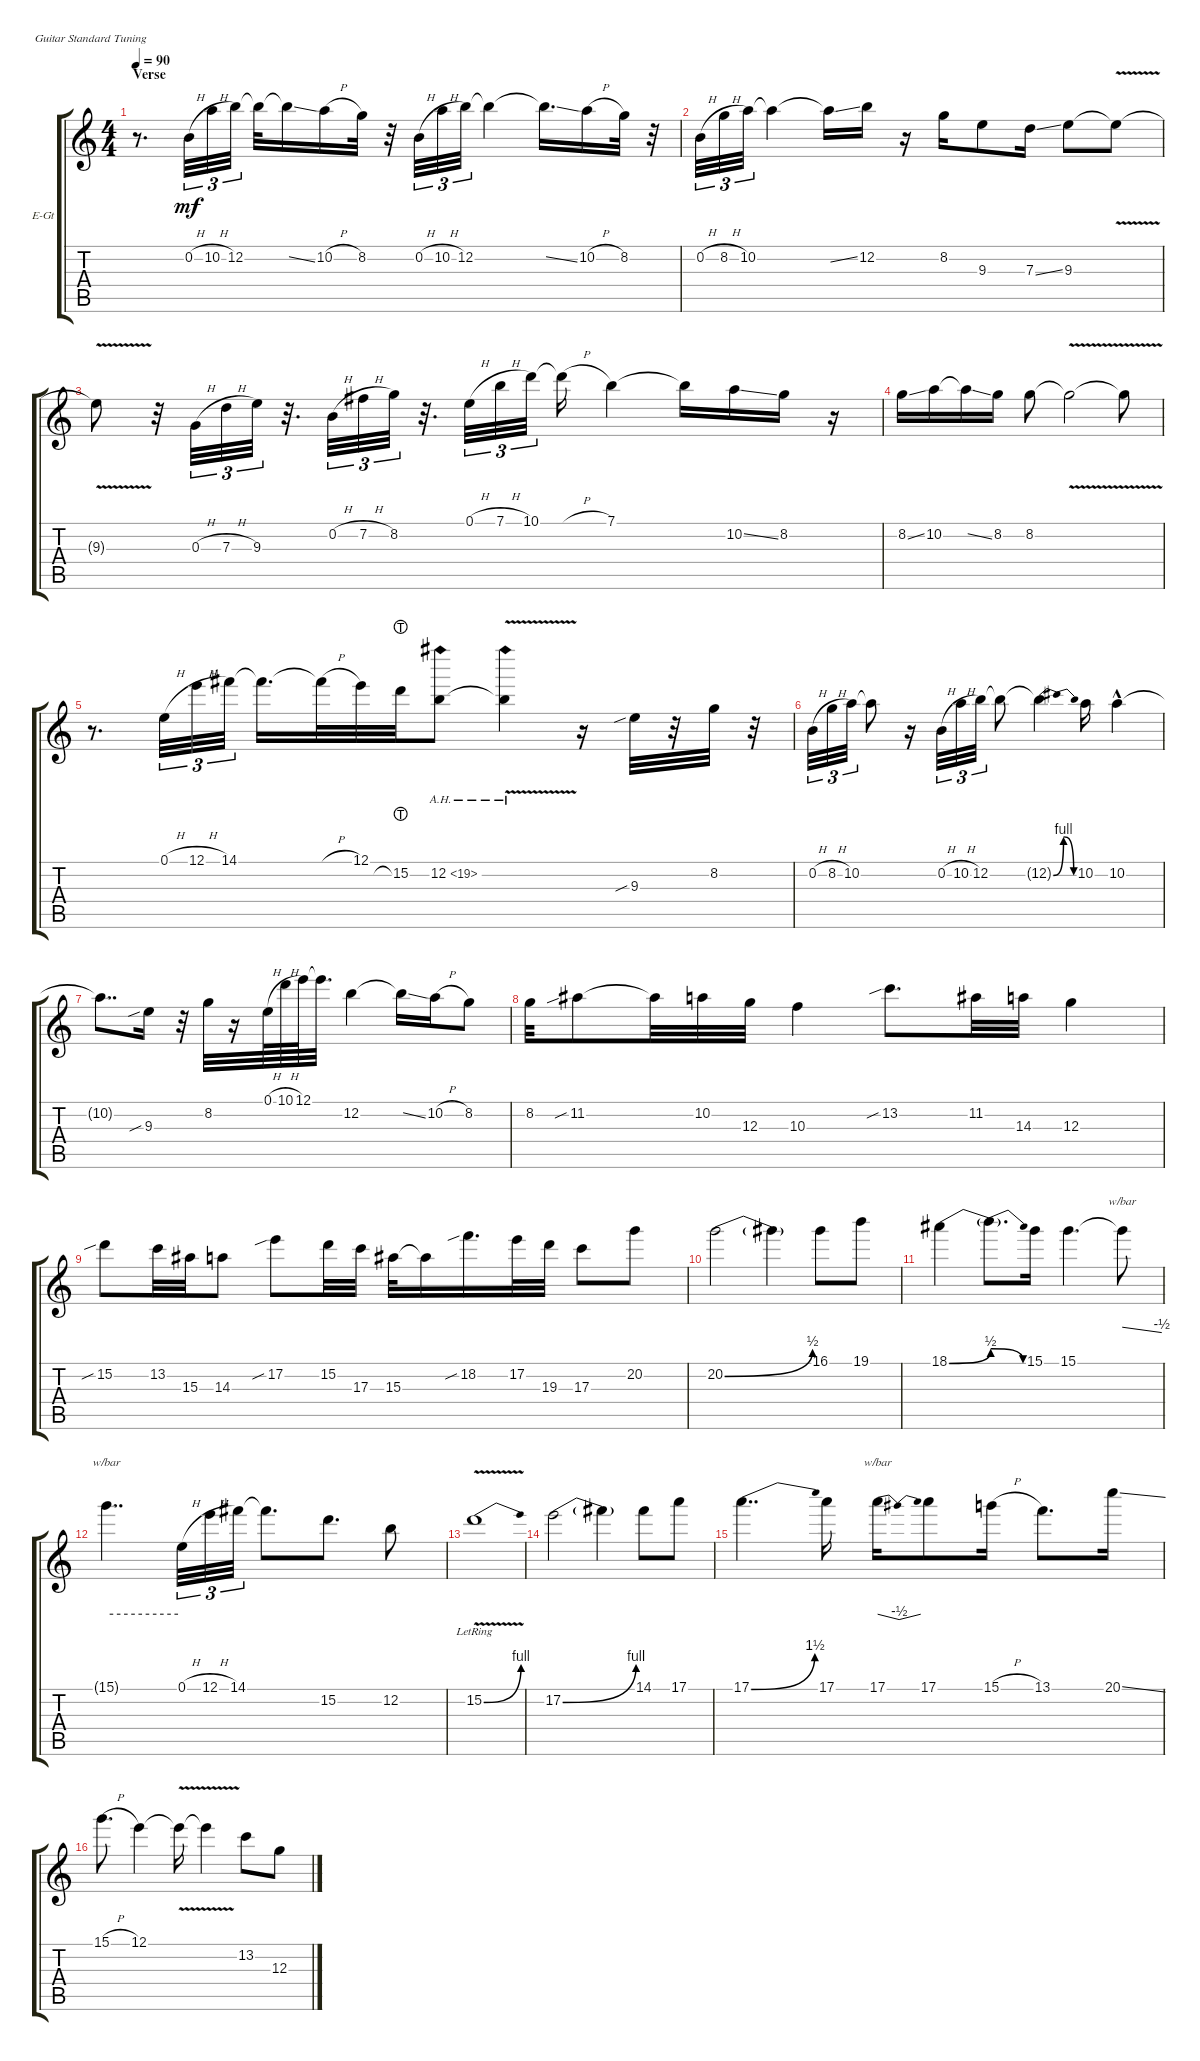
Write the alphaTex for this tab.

\defaultSystemsLayout 4
\bracketExtendMode groupsimilarinstruments
\firstSystemTrackNameOrientation horizontal
\otherSystemsTrackNameOrientation horizontal
\track ("EVO (Neck Pickup)" "E-Gt") {instrument overdrivenguitar}
\staff {score tabs}
\tuning (E4 B3 G3 D3 A2 E2)
\ts (4 4)
\section ("" "Verse")
\tempo 90
\clef g2
\ks c
r.8{d dy mf} 0.2{h}.32{tu (3 2)} 10.2{h}.32{tu (3 2)} 12.2.32{tu (3 2)} 12.2{t}.32 12.2{ss t}.16 10.2{h}.16 8.2.32 r.32 0.2{h}.32{tu (3 2)} 10.2{h}.32{tu (3 2)} 12.2.32{tu (3 2)} 12.2{t}.4 12.2{ss t}.16{d} 10.2{h}.16 8.2.32 r.32 |
0.2{h}.32{tu (3 2)} 8.2{h}.32{tu (3 2)} 10.2.32{tu (3 2)} 10.2{t}.4 10.2{ss t}.16 12.2.16 r.16 8.2.16 9.3.8 7.3{ss}.16 9.3.8 9.3{v t}.8 |
9.3{v t}.8 r.32 0.3{h}.32{tu (3 2)} 7.3{h}.32{tu (3 2)} 9.3.32{tu (3 2)} r.32{d} 0.2{h}.32{tu (3 2)} 7.2{h}.32{tu (3 2)} 8.2.32{tu (3 2)} r.32{d} 0.1{h}.32{tu (3 2)} 7.1{h}.32{tu (3 2)} 10.1.32{tu (3 2)} 10.1{h t}.16 7.1.4 7.1{t}.16 10.2{ss}.16 8.2.16 r.16 |
8.2{ss}.16 10.2.16 10.2{ss t}.16 8.2.16 8.2.8 8.2{v t}.2 8.2{v t}.8 |
r.8{d} 0.1{h}.32{tu (3 2)} 12.1{h}.32{tu (3 2)} 14.1.32{tu (3 2)} 14.1{t}.16{d} 14.1{h t}.32 12.1.32 15.2{lht}.32 12.2{ah 7}.8 12.2{ah 7 v t}.4 r.16 9.3{sib}.32 r.32 8.2.32 r.32 |
0.2{h}.32{tu (3 2)} 8.2{h}.32{tu (3 2)} 10.2.32{tu (3 2)} 10.2{t}.8 r.16 0.2{h}.32{tu (3 2)} 10.2{h}.32{tu (3 2)} 12.2.32{tu (3 2)} 12.2{t}.8 12.2{be (bendrelease 0 0 30.599999999999998 4 39 4 58.8 0) t}.4 10.2.16 10.2{hac}.4 |
10.2{t}.8{dd} 9.3{sib}.16 r.32 8.2.32 r.16 0.1{h}.64 10.1{h}.64 12.1.64 12.1{t}.32{d} 12.2.4 12.2{ss t}.16 10.2{h}.16 8.2.8 |
8.2.32 11.2{sib}.8 11.2{t}.32 10.2.32 12.3.32 10.3.4 13.2{sib}.8{d} 11.2.32 14.3.32 12.3.4 |
15.2{sib}.8 13.2.32 15.3.32 14.3.8 17.2{sib}.8 15.2.32 17.3.32 15.3.32 15.3{t}.16 18.2{sib}.16{d} 17.2.32 19.3.32 17.3.8 20.2.8 |
20.2{be (bend 0 0 12.6 2)}.2 20.2{t}.4 16.1.8 19.1.8 |
18.1{be (bend 0 0 4.2 2)}.4 18.1{be (release 0 2 15 0) t}.8{d} 15.1.16 15.1.4{d} 15.1{t}.8{tbe (dive default 0 0 45 -2)} |
15.1{t}.4{dd tbe (hold default 0 0 60 0)} 0.1{h}.32{tu (3 2)} 12.1{h}.32{tu (3 2)} 14.1.32{tu (3 2)} 14.1{t}.8{d} 15.2.8{d} 12.2.8 |
15.2{be (bend 0 0 4.2 4) v lr}.1 |
17.2{be (bend 0 0 13.2 4)}.2 17.2{t}.4 14.1.8 17.1.8 |
17.1{be (bend 0 0 14.399999999999999 6)}.4{dd} 17.1.16 17.1.16{tbe (dip default 0 0 15 -2 30 0)} 17.1.8 15.1{h}.16 13.1.8{d} 20.1{ss}.16 |
15.1{h}.8{d} 12.1.4 12.1{v t}.16 12.1{v t}.4 13.2.8 12.3.8
